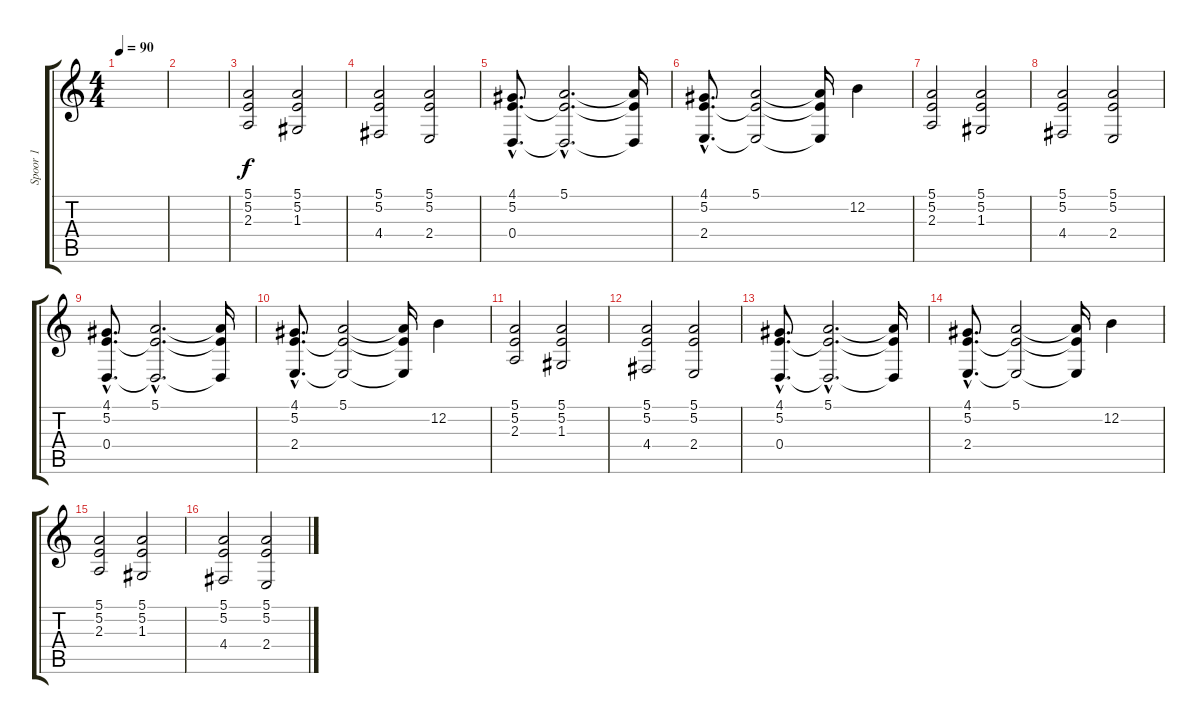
\track ("Spoor 1" "Spoor 1") {instrument acousticgrandpiano}
\staff {score tabs}
\tuning (E4 B3 G3 D3 A2 E2) {hide}
\ts (4 4)
\tempo 90
\clef g2
\ks c
|
|
(5.1 5.2 2.3).2 (5.1 5.2 1.3).2 |
(5.1 5.2 4.4).2 (5.1 5.2 2.4).2 |
(4.1{hac} 5.2{hac} 0.4{hac}).8{d} (5.1{hac} 5.2{hac t} 0.4{hac t}).2{d} (5.1{t} 5.2{t} 0.4{t}).16 |
(4.1{hac} 5.2{hac} 2.4{hac}).8{d} (5.1 5.2{t} 2.4{t}).2 (5.1{t} 5.2{t} 2.4{t}).16 12.2.4 |
(5.1 5.2 2.3).2 (5.1 5.2 1.3).2 |
(5.1 5.2 4.4).2 (5.1 5.2 2.4).2 |
(4.1{hac} 5.2{hac} 0.4{hac}).8{d} (5.1{hac} 5.2{hac t} 0.4{hac t}).2{d} (5.1{t} 5.2{t} 0.4{t}).16 |
(4.1{hac} 5.2{hac} 2.4{hac}).8{d} (5.1 5.2{t} 2.4{t}).2 (5.1{t} 5.2{t} 2.4{t}).16 12.2.4 |
(5.1 5.2 2.3).2 (5.1 5.2 1.3).2 |
(5.1 5.2 4.4).2 (5.1 5.2 2.4).2 |
(4.1{hac} 5.2{hac} 0.4{hac}).8{d} (5.1{hac} 5.2{hac t} 0.4{hac t}).2{d} (5.1{t} 5.2{t} 0.4{t}).16 |
(4.1{hac} 5.2{hac} 2.4{hac}).8{d} (5.1 5.2{t} 2.4{t}).2 (5.1{t} 5.2{t} 2.4{t}).16 12.2.4 |
(5.1 5.2 2.3).2 (5.1 5.2 1.3).2 |
(5.1 5.2 4.4).2 (5.1 5.2 2.4).2
